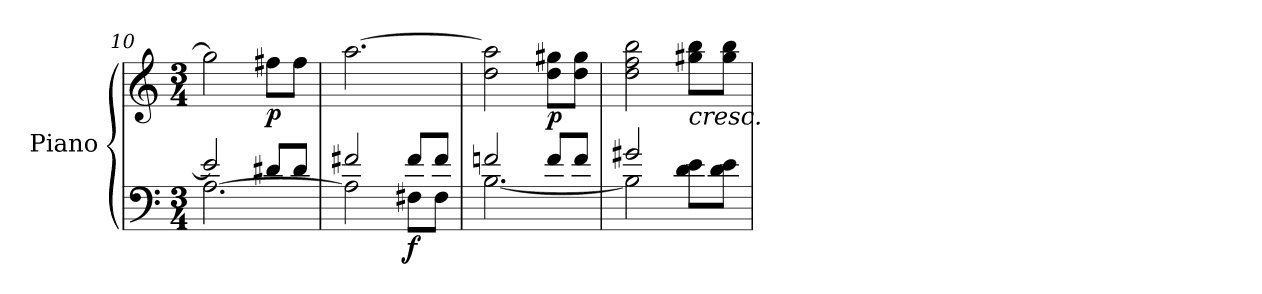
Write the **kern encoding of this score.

**kern	**kern	**dynam
*part1	*part1	*part1
*staff2	*staff1	*staff1/2
*I"Piano	*	*
*I'Pno.	*	*
!!LO:LB:g=z
*clefF4	*clefG2	*
*k[]	*k[]	*
*M3/4	*M3/4	*
=10	=10	=10
*^	*	*
[2.A\	2e/]	2gg\]	.
!	!	!	!LO:DY:b
.	8d#X/L	8ff#X\L	p
.	8d#/J	8ff#\J	.
=11	=11	=11	=11
2A\]	2f#X/	[2.aa\	.
!	!	!	!LO:DY:b=2
8F#X\L	8f#/L	.	f
8F#\J	8f#/J	.	.
=12	=12	=12	=12
2fn/	[2.B\	2dd\ 2aa\]	.
!	!	!	!LO:DY:b
8f/L	.	8dd\ 8gg#X\L	p
8f/J	.	8dd\ 8gg#\J	.
=13	=13	=13	=13
2g#X/	2B\]	2dd\ 2ff\ 2bb\	.
!	!	!LO:TX:b:i:t=cresc.	!
8d\ 8e\L	4rBByy	8gg#X\ 8bb\L	.
8d\ 8e\J	.	8gg#\ 8bb\J	.
*v	*v	*	*
=	=	=
*-	*-	*-
